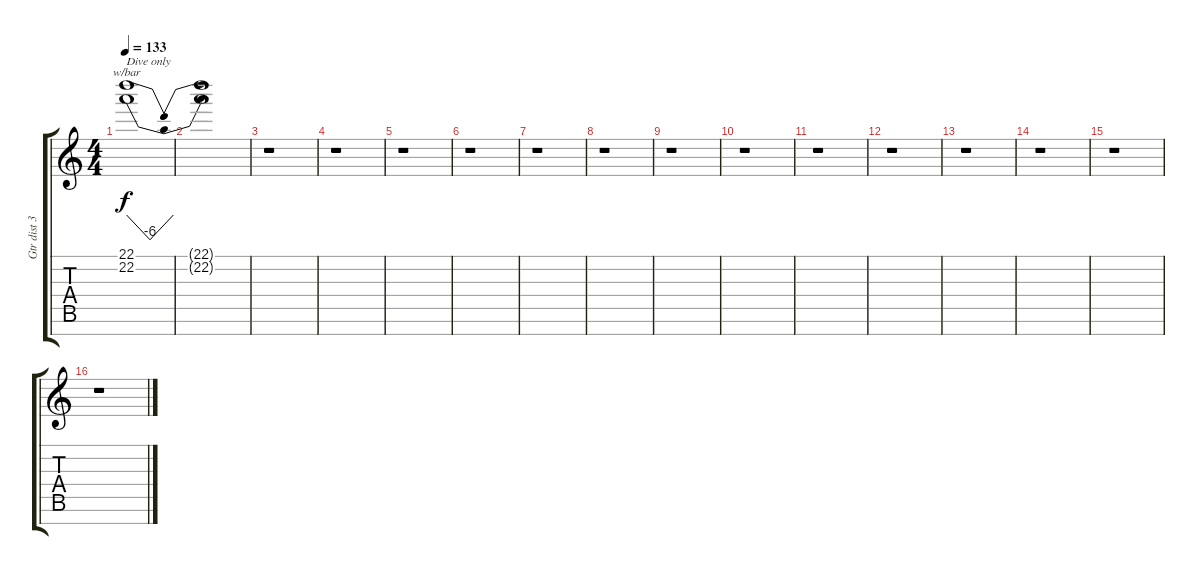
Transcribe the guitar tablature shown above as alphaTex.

\track ("Gtr dist 3" "Gtr dist 3") {instrument distortionguitar}
\staff {score tabs}
\tuning (E4 B3 G3 D3 A2 E2 B1) {hide}
\ts (4 4)
\tempo 133
\clef g2
\ks c
(22.1 22.2).1{tbe (dip default 0 0 30 -24 60 0) txt "Dive only" dy f} |
(22.1{t} 22.2{t}).1 |
r.1 |
r.1 |
r.1 |
r.1 |
r.1 |
r.1 |
r.1 |
r.1 |
r.1 |
r.1 |
r.1 |
r.1 |
r.1 |
r.1
